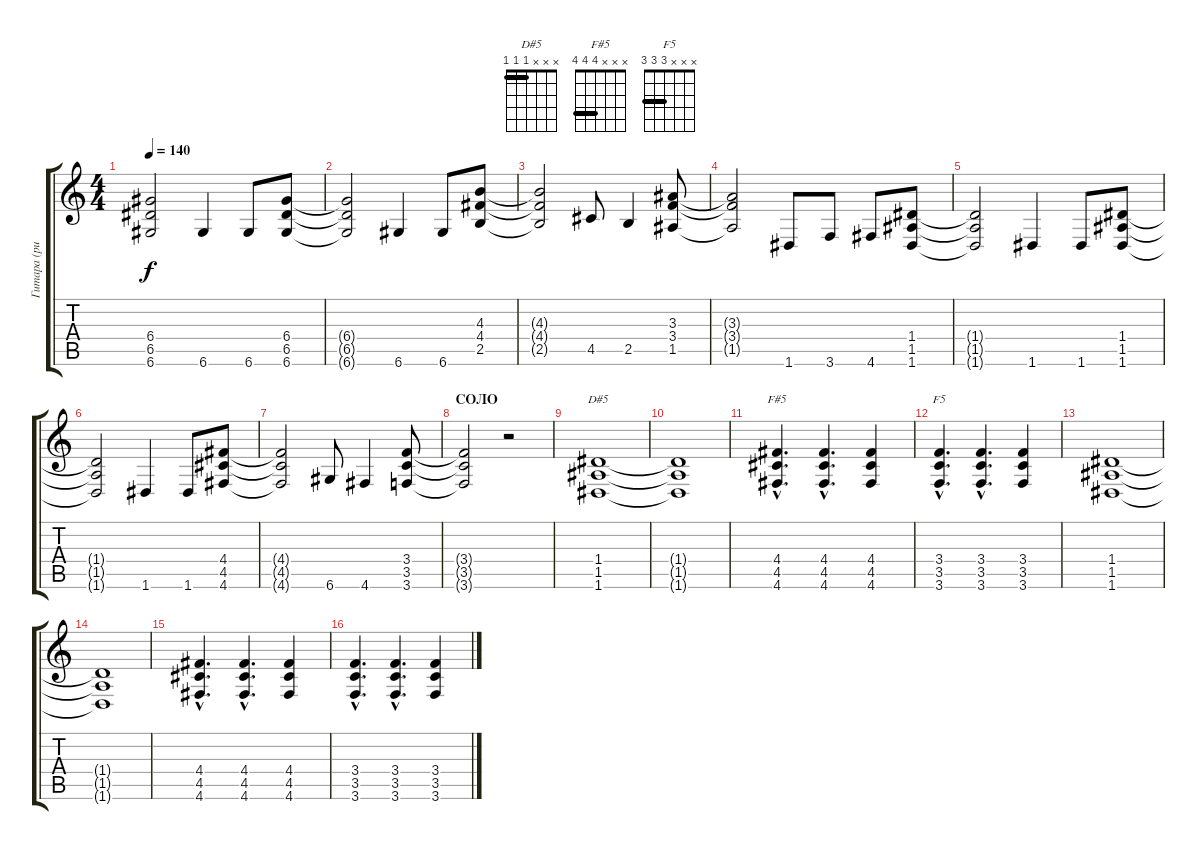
\track ("Гитара (ритм)" "Гитара (ри") {instrument overdrivenguitar}
\staff {score tabs}
\tuning (E4 B3 G3 D3 A2 D2) {hide}
\chord ("D#5" x x x 1 1 1) {barre 1}
\chord ("F#5" x x x 4 4 4) {barre 4}
\chord ("F5" x x x 3 3 3) {barre 3}
\ts (4 4)
\tempo 140
\clef g2
\ks c
(6.4{t} 6.5{t} 6.6{t}).2{dy f} 6.6.4 6.6.8 (6.4 6.5 6.6).8 |
(6.4{t} 6.5{t} 6.6{t}).2 6.6.4 6.6.8 (4.3 4.4 2.5).8 |
(4.3{t} 4.4{t} 2.5{t}).2 4.5.8 2.5.4 (3.3 3.4 1.5).8 |
(3.3{t} 3.4{t} 1.5{t}).2 1.6.8 3.6.8 4.6.8 (1.4 1.5 1.6).8 |
(1.4{t} 1.5{t} 1.6{t}).2 1.6.4 1.6.8 (1.4 1.5 1.6).8 |
(1.4{t} 1.5{t} 1.6{t}).2 1.6.4 1.6.8 (4.4 4.5 4.6).8 |
(4.4{t} 4.5{t} 4.6{t}).2 6.6.8 4.6.4 (3.4 3.5 3.6).8 |
\section ("" "СОЛО")
(3.4{t} 3.5{t} 3.6{t}).2 r.2 |
(1.4 1.5 1.6).1{ch "D#5"} |
(1.4{t} 1.5{t} 1.6{t}).1 |
(4.4{hac} 4.5{hac} 4.6{hac}).4{d ch "F#5"} (4.4{hac} 4.5{hac} 4.6{hac}).4{d} (4.4 4.5 4.6).4 |
(3.4{hac} 3.5{hac} 3.6{hac}).4{d ch "F5"} (3.4{hac} 3.5{hac} 3.6{hac}).4{d} (3.4 3.5 3.6).4 |
(1.4 1.5 1.6).1 |
(1.4{t} 1.5{t} 1.6{t}).1 |
(4.4{hac} 4.5{hac} 4.6{hac}).4{d} (4.4{hac} 4.5{hac} 4.6{hac}).4{d} (4.4 4.5 4.6).4 |
(3.4{hac} 3.5{hac} 3.6{hac}).4{d} (3.4{hac} 3.5{hac} 3.6{hac}).4{d} (3.4 3.5 3.6).4
